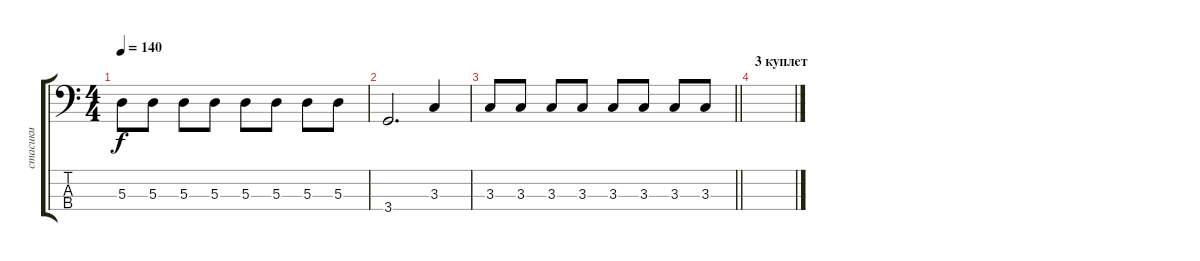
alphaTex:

\track ("стасики" "стасики") {instrument electricbassfinger}
\staff {score tabs}
\tuning (G2 D2 A1 E1) {hide}
\ts (4 4)
\tempo 140
\clef f4
\ks c
5.3.8{dy f} 5.3.8 5.3.8 5.3.8 5.3.8 5.3.8 5.3.8 5.3.8 |
3.4.2{d} 3.3.4 |
\barLineRight lightlight
3.3.8 3.3.8 3.3.8 3.3.8 3.3.8 3.3.8 3.3.8 3.3.8 |
\section ("" "3 куплет")
